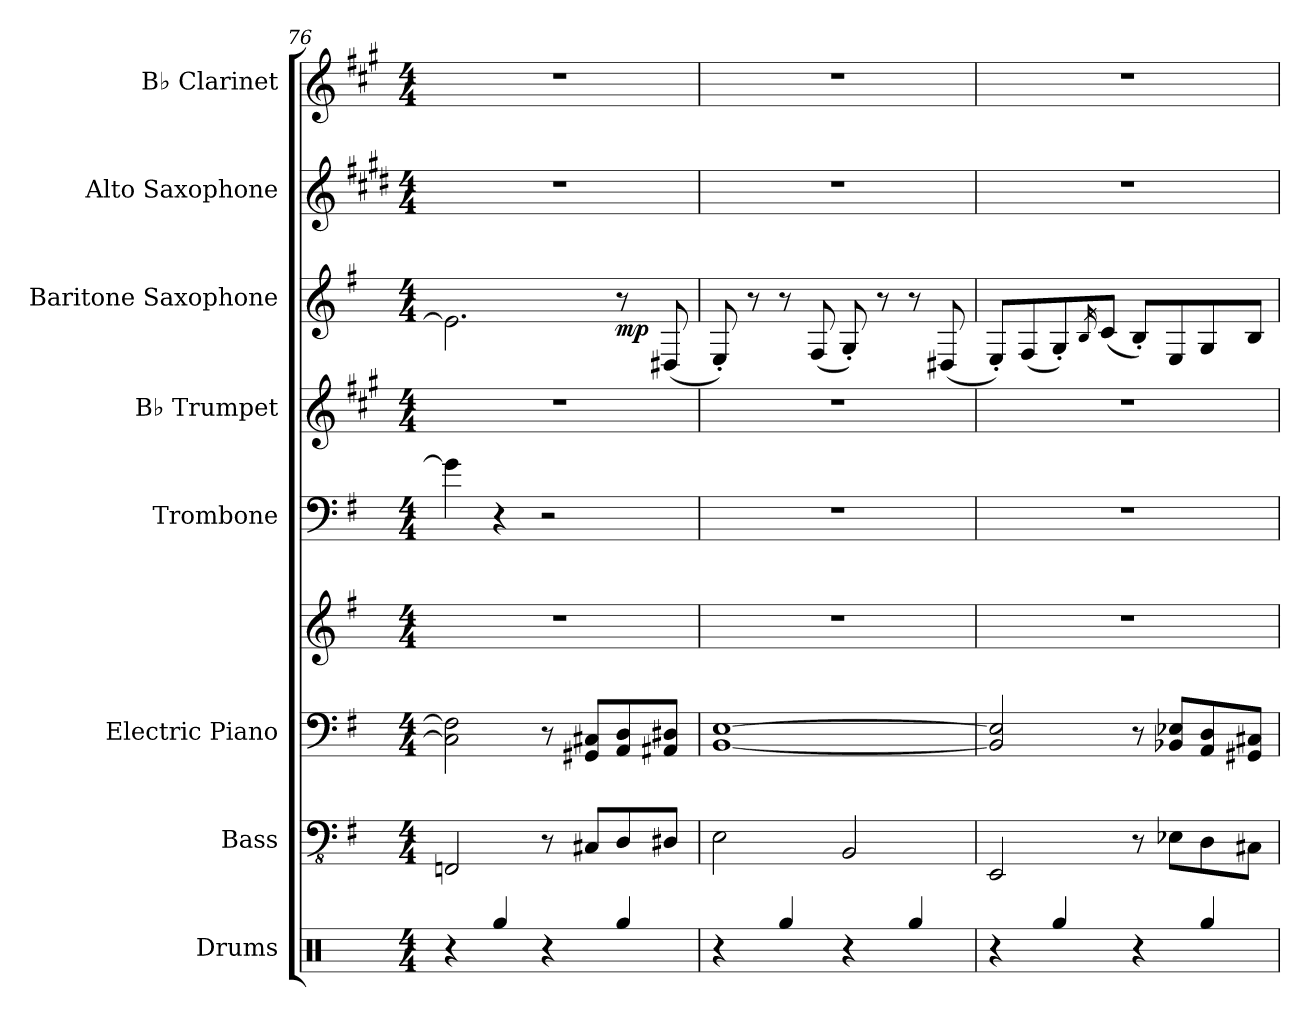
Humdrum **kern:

**kern	**kern	**kern	**kern	**kern	**kern	**kern	**dynam	**kern	**kern
*part8	*part7	*part6	*part6	*part5	*part4	*part3	*part3	*part2	*part1
*staff9	*staff8	*staff7	*staff6	*staff5	*staff4	*staff3	*staff3	*staff2	*staff1
*I"Drums	*I"Bass	*I"Electric Piano	*	*I"Trombone	*I"B♭ Trumpet	*I"Baritone Saxophone	*	*I"Alto Saxophone	*I"B♭ Clarinet
*I'Drums	*I'Bass	*I'E. Piano	*	*I'Tbn.	*I'B♭ Tpt.	*I'Bar. Sax.	*	*I'A. Sax.	*I'B♭ Cl.
*clefX	*clefFv4	*clefF4	*clefG2	*clefF4	*clefG2	*clefG2	*	*clefG2	*clefG2
*	*	*	*	*	*ITrd1c2	*ITrd12c21	*	*ITrd5c9	*ITrd1c2
*k[]	*k[f#]	*k[f#]	*k[f#]	*k[f#]	*k[f#]	*k[f#]	*	*k[f#]	*k[f#]
*M4/4	*M4/4	*M4/4	*M4/4	*M4/4	*M4/4	*M4/4	*	*M4/4	*M4/4
=76	=76	=76	=76	=76	=76	=76	=76	=76	=76
4r	2FFFn/	2C\] 2F\]	1r	4g\]	1r	2.E-\]	.	1r	1r
4Rgg/	.	.	.	4r	.	.	.	.	.
4r	8r	8r	.	2r	.	.	.	.	.
.	8CC#X/L	8GG#X/ 8C#X/L	.	.	.	.	.	.	.
!	!	!	!	!	!	!	!LO:DY:b	!	!
4Rgg/	8DD/	8AA/ 8D/	.	.	.	8r	mp	.	.
.	8DD#X/J	8AA#X/ 8D#X/J	.	.	.	(<8DD#X/	.	.	.
!!LO:PB:g=z
=77	=77	=77	=77	=77	=77	=77	=77	=77	=77
4r	2EE\	[1BB [1E	1r	1r	1r	8EE'/)	.	1r	1r
.	.	.	.	.	.	8r	.	.	.
4Rgg/	.	.	.	.	.	8r	.	.	.
.	.	.	.	.	.	(<8FF#/	.	.	.
4r	2BBB/	.	.	.	.	8GG'/)	.	.	.
.	.	.	.	.	.	8r	.	.	.
4Rgg/	.	.	.	.	.	8r	.	.	.
.	.	.	.	.	.	(<8DD#X/	.	.	.
=78	=78	=78	=78	=78	=78	=78	=78	=78	=78
4r	2EEE/	2BB/] 2E/]	1r	1r	1r	8EE'/L)	.	1r	1r
.	.	.	.	.	.	(<8FF#/	.	.	.
4Rgg/	.	.	.	.	.	8GG'/)	.	.	.
.	.	.	.	.	.	16qBB/	.	.	.
.	.	.	.	.	.	(<8C/J	.	.	.
4r	8r	8r	.	.	.	8BB'/L)	.	.	.
.	8EE-X\L	8BB-X/ 8E-X/L	.	.	.	8EE/	.	.	.
4Rgg/	8DD\	8AA/ 8D/	.	.	.	8GG/	.	.	.
.	8CC#X\J	8GG#X/ 8C#X/J	.	.	.	8BB/J	.	.	.
=	=	=	=	=	=	=	=	=	=
*-	*-	*-	*-	*-	*-	*-	*-	*-	*-
